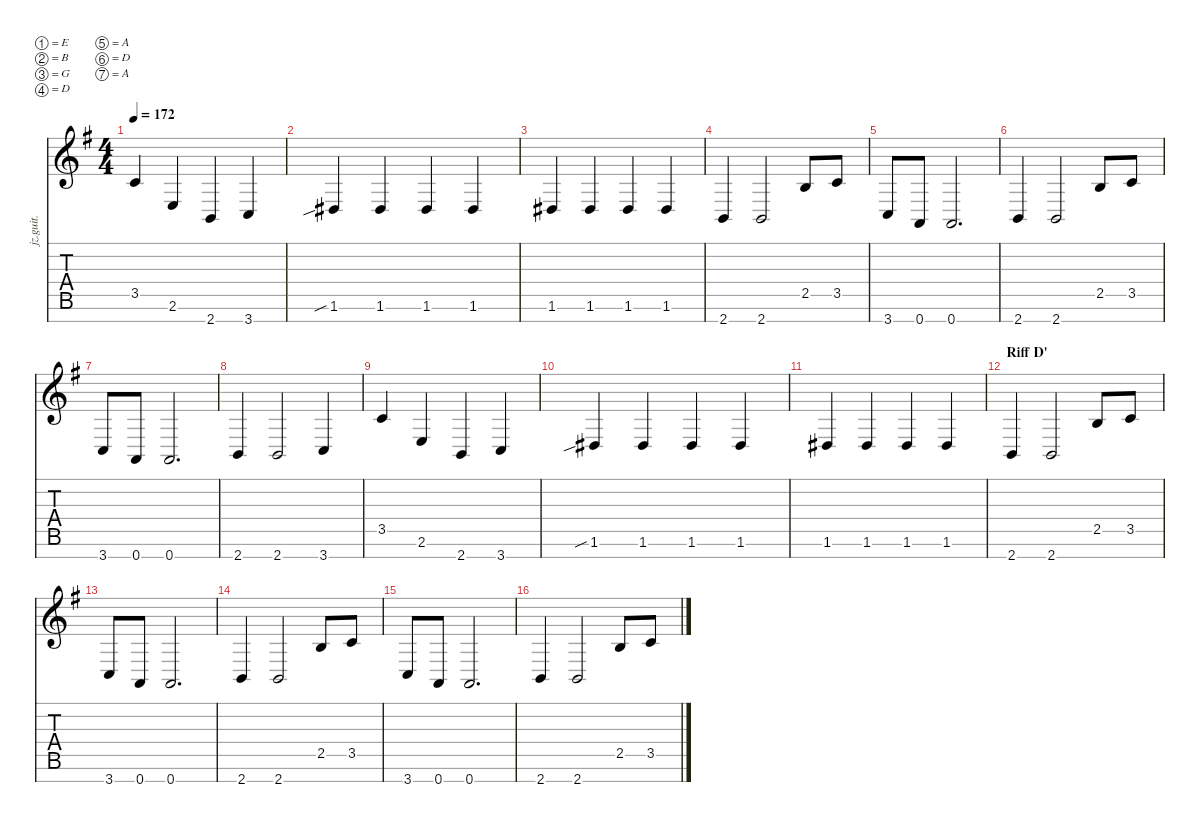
\defaultSystemsLayout 4
\hideDynamics
\bracketExtendMode nobrackets
\otherSystemsTrackNameOrientation horizontal
\track ("Die" "jz.guit.") {instrument distortionguitar}
\staff {score tabs}
\tuning (E4 B3 G3 D3 A2 D2 A1)
\ts (4 4)
\tempo 172
\clef g2
\ks eminor
3.5{acc forcenatural}.4{dy mf} 2.6{acc forcenatural}.4 2.7{acc forcenatural}.4 3.7{acc forcenatural}.4 |
1.6{sib acc #}.4 1.6{acc #}.4 1.6{acc #}.4 1.6{acc #}.4 |
1.6{acc #}.4 1.6{acc #}.4 1.6{acc #}.4 1.6{acc #}.4 |
2.7{acc forcenatural}.4 2.7{acc forcenatural}.2 2.5{acc forcenatural}.8 3.5{acc forcenatural}.8 |
3.7{acc forcenatural}.8 0.7{acc forcenatural}.8 0.7{acc forcenatural}.2{d} |
2.7{acc forcenatural}.4 2.7{acc forcenatural}.2 2.5{acc forcenatural}.8 3.5{acc forcenatural}.8 |
3.7{acc forcenatural}.8 0.7{acc forcenatural}.8 0.7{acc forcenatural}.2{d} |
2.7{acc forcenatural}.4 2.7{acc forcenatural}.2 3.7{acc forcenatural}.4 |
3.5{acc forcenatural}.4 2.6{acc forcenatural}.4 2.7{acc forcenatural}.4 3.7{acc forcenatural}.4 |
1.6{sib acc #}.4 1.6{acc #}.4 1.6{acc #}.4 1.6{acc #}.4 |
1.6{acc #}.4 1.6{acc #}.4 1.6{acc #}.4 1.6{acc #}.4 |
\section ("" "Riff D'")
2.7{acc forcenatural}.4 2.7{acc forcenatural}.2 2.5{acc forcenatural}.8 3.5{acc forcenatural}.8 |
3.7{acc forcenatural}.8 0.7{acc forcenatural}.8 0.7{acc forcenatural}.2{d} |
2.7{acc forcenatural}.4 2.7{acc forcenatural}.2 2.5{acc forcenatural}.8 3.5{acc forcenatural}.8 |
3.7{acc forcenatural}.8 0.7{acc forcenatural}.8 0.7{acc forcenatural}.2{d} |
2.7{acc forcenatural}.4 2.7{acc forcenatural}.2 2.5{acc forcenatural}.8 3.5{acc forcenatural}.8
